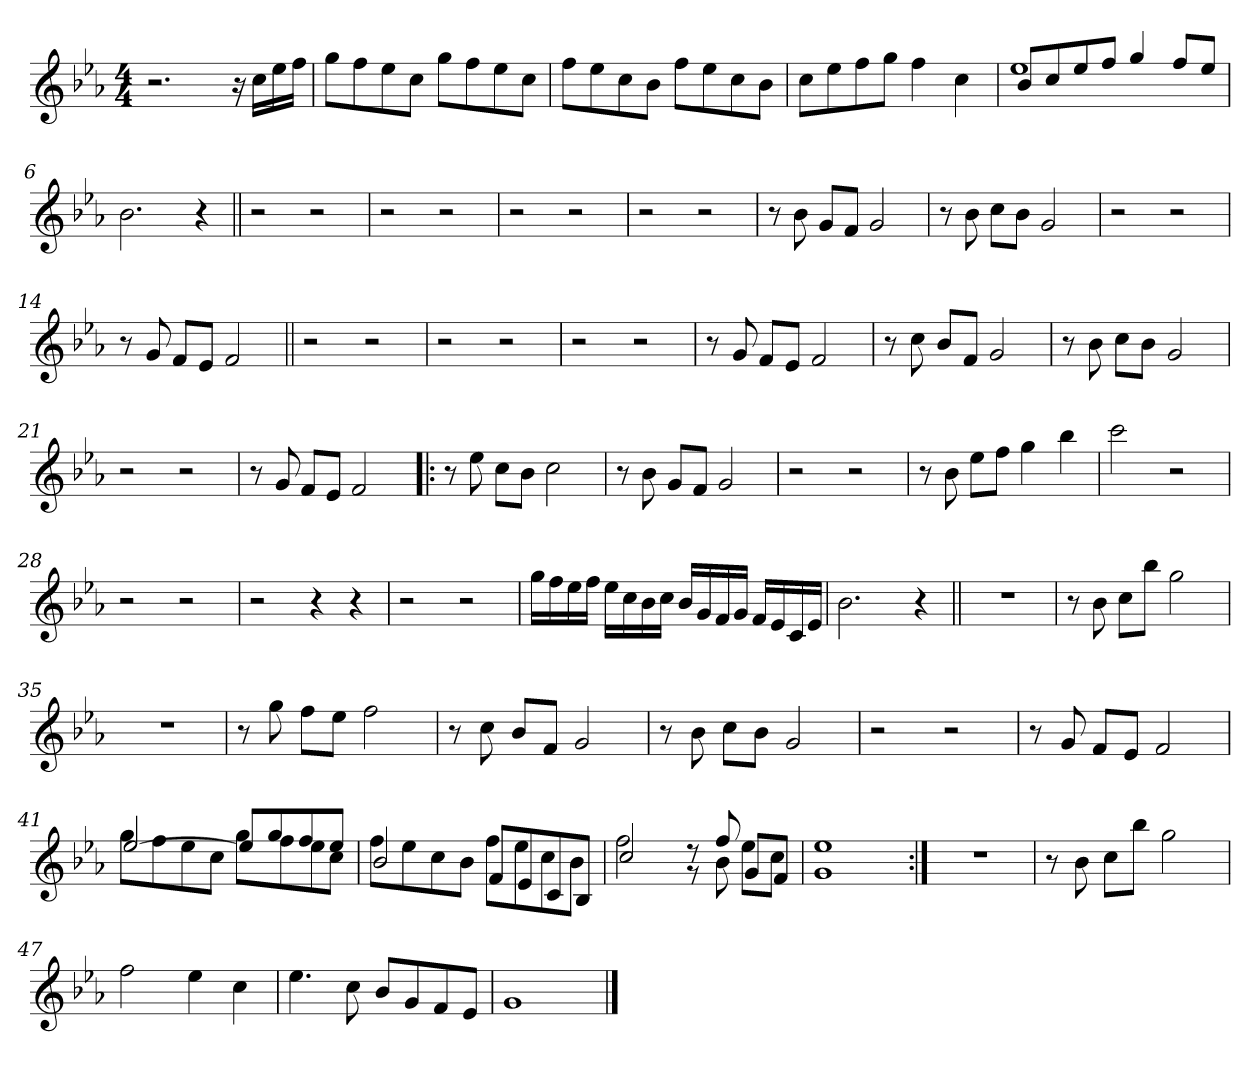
**kern
*part1
*staff1
!!LO:PB:g=z
*clefG2
*k[b-e-a-]
*E-:
*M4/4
*MM70
=1
2.r
16r
16cci\LL
16ee-i\
16ffi\JJ
=2
8ggi\L
8ffi\
8ee-i\
8cci\J
8ggi\L
8ffi\
8ee-i\
8cci\J
=3
8ffi\L
8ee-i\
8cci\
8b-i\J
8ffi\L
8ee-i\
8cci\
8b-i\J
=4
8cci\L
8ee-i\
8ffi\
8ggi\J
4ffi\
4cci\
=5
*^
8b-i/L	1ee-i
8cci/	.
8ee-i/	.
8ffi/J	.
4ggi/	.
8ffi/L	.
8ee-i/J	.
*v	*v
!!LO:LB:g=z
=6
2.b-i\
4r
=7||
2r
2r
=8
2r
2r
=9
2r
2r
=10
2r
2r
=11
8r
8b-i\
8gi/L
8fi/J
2gi/
=12
8r
8b-i\
8cci\L
8b-i\J
2gi/
!!LO:LB:g=z
=13
2r
2r
=14
8r
8gi/
8fi/L
8e-i/J
2fi/
=15||
2r
2r
=16
2r
2r
=17
2r
2r
=18
8r
8gi/
8fi/L
8e-i/J
2fi/
!!LO:LB:g=z
=19
8r
8cci\
8b-i/L
8fi/J
2gi/
=20
8r
8b-i\
8cci\L
8b-i\J
2gi/
=21
2r
2r
=22
8r
8gi/
8fi/L
8e-i/J
2fi/
=23!|:
8r
8ee-i\
8cci\L
8b-i\J
2cci\
=24
8r
8b-i\
8gi/L
8fi/J
2gi/
!!LO:LB:g=z
=25
2r
2r
=26
8r
8b-i\
8ee-i\L
8ffi\J
4ggi\
4bb-i\
=27
2ccci\
2r
=28
2r
2r
=29
2r
4r
4r
=30
2r
2r
!!LO:LB:g=z
=31
16ggi\LL
16ffi\
16ee-i\
16ffi\JJ
16ee-i\LL
16cci\
16b-i\
16cci\JJ
16b-i/LL
16gi/
16fi/
16gi/JJ
16fi/LL
16e-i/
16ci/
16e-i/JJ
=32
2.b-i\
4r
=33||
1r
=34
8r
8b-i\
8cci\L
8bb-i\J
2ggi\
=35
1r
!!LO:LB:g=z
=36
8r
8ggi\
8ffi\L
8ee-i\J
2ffi\
=37
8r
8cci\
8b-i/L
8fi/J
2gi/
=38
8r
8b-i\
8cci\L
8b-i\J
2gi/
=39
2r
2r
=40
8r
8gi/
8fi/L
8e-i/J
2fi/
!!LO:LB:g=z
=41
*^
[>2ee-i/	8ggi\L
.	8ffi\
.	8ee-i\
.	8cci\J
8ee-i/L]	8ggi\L
8ggi/	8ffi\
8ffi/	8ee-i\
8ee-i/J	8cci\J
=42	=42
2b-i/	8ffi\L
.	8ee-i\
.	8cci\
.	8b-i\J
8fi/L	8ffi\L
8e-i/	8ee-i\
8ci/	8cci\
8B-i/J	8b-i\J
=43	=43
2cci/	2ffi\
8r	8r
8b-i\	8ffi/
8gi/L	8ee-i\L
8fi/J	8cci\J
=44	=44
1gi	1ee-i
*v	*v
=45:|!
1r
!!LO:LB:g=z
=46
8r
8b-i\
8cci\L
8bb-i\J
2ggi\
=47
2ffi\
4ee-i\
4cci\
=48
4.ee-i\
8cci\
8b-i/L
8gi/
8fi/
8e-i/J
=49
1gi
==
*-
